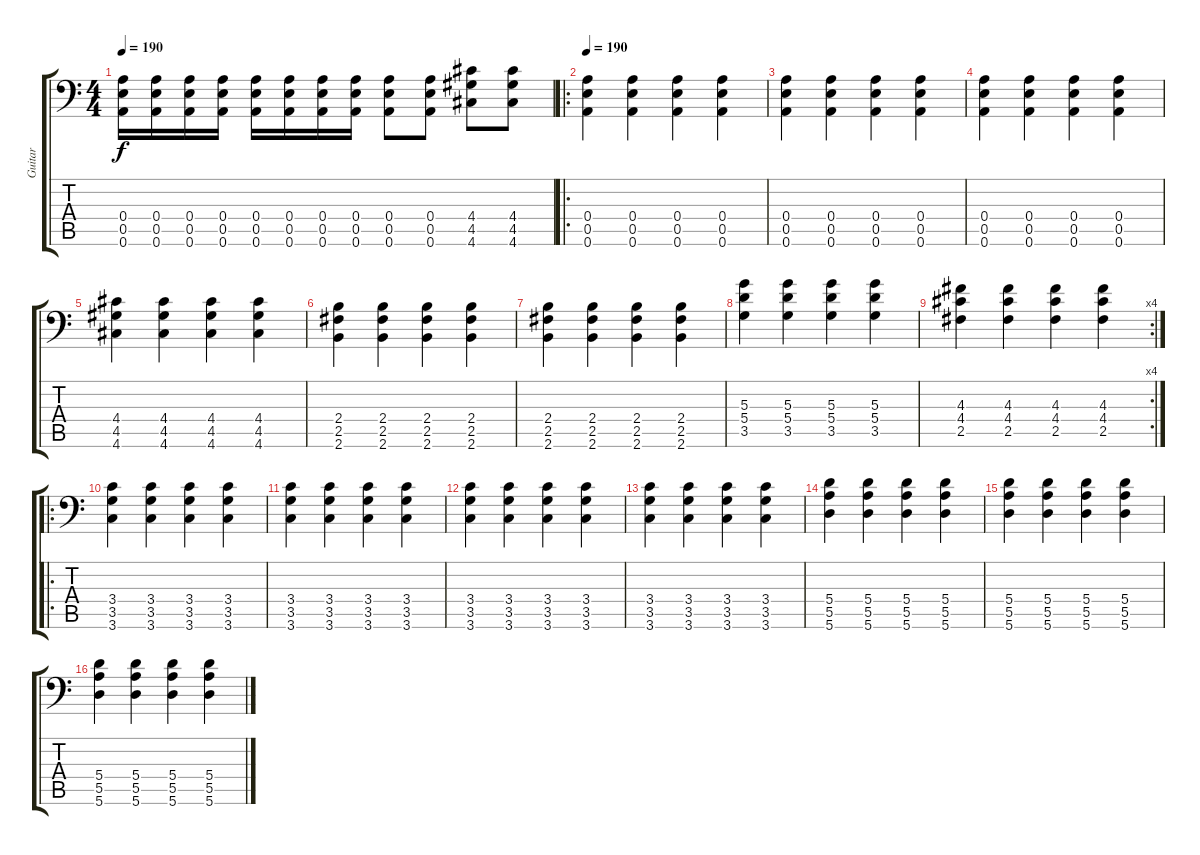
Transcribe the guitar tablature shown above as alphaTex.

\track ("Guitar" "Guitar") {instrument distortionguitar}
\staff {score tabs}
\tuning (B3 Gb3 D3 A2 E2 A1) {hide}
\ts (4 4)
\tempo 190
\clef f4
\ks c
(0.4 0.5 0.6).16{dy f} (0.4 0.5 0.6).16 (0.4 0.5 0.6).16 (0.4 0.5 0.6).16 (0.4 0.5 0.6).16 (0.4 0.5 0.6).16 (0.4 0.5 0.6).16 (0.4 0.5 0.6).16 (0.4 0.5 0.6).8 (0.4 0.5 0.6).8 (4.4 4.5 4.6).8 (4.4 4.5 4.6).8 |
\ro
\tempo 190
(0.4 0.5 0.6).4 (0.4 0.5 0.6).4 (0.4 0.5 0.6).4 (0.4 0.5 0.6).4 |
(0.4 0.5 0.6).4 (0.4 0.5 0.6).4 (0.4 0.5 0.6).4 (0.4 0.5 0.6).4 |
(0.4 0.5 0.6).4 (0.4 0.5 0.6).4 (0.4 0.5 0.6).4 (0.4 0.5 0.6).4 |
(4.4 4.5 4.6).4 (4.4 4.5 4.6).4 (4.4 4.5 4.6).4 (4.4 4.5 4.6).4 |
(2.4 2.5 2.6).4 (2.4 2.5 2.6).4 (2.4 2.5 2.6).4 (2.4 2.5 2.6).4 |
(2.4 2.5 2.6).4 (2.4 2.5 2.6).4 (2.4 2.5 2.6).4 (2.4 2.5 2.6).4 |
(5.3 5.4 3.5).4 (5.3 5.4 3.5).4 (5.3 5.4 3.5).4 (5.3 5.4 3.5).4 |
\rc 4
(4.3 4.4 2.5).4 (4.3 4.4 2.5).4 (4.3 4.4 2.5).4 (4.3 4.4 2.5).4 |
\ro
(3.4 3.5 3.6).4 (3.4 3.5 3.6).4 (3.4 3.5 3.6).4 (3.4 3.5 3.6).4 |
(3.4 3.5 3.6).4 (3.4 3.5 3.6).4 (3.4 3.5 3.6).4 (3.4 3.5 3.6).4 |
(3.4 3.5 3.6).4 (3.4 3.5 3.6).4 (3.4 3.5 3.6).4 (3.4 3.5 3.6).4 |
(3.4 3.5 3.6).4 (3.4 3.5 3.6).4 (3.4 3.5 3.6).4 (3.4 3.5 3.6).4 |
(5.4 5.5 5.6).4 (5.4 5.5 5.6).4 (5.4 5.5 5.6).4 (5.4 5.5 5.6).4 |
(5.4 5.5 5.6).4 (5.4 5.5 5.6).4 (5.4 5.5 5.6).4 (5.4 5.5 5.6).4 |
(5.4 5.5 5.6).4 (5.4 5.5 5.6).4 (5.4 5.5 5.6).4 (5.4 5.5 5.6).4
